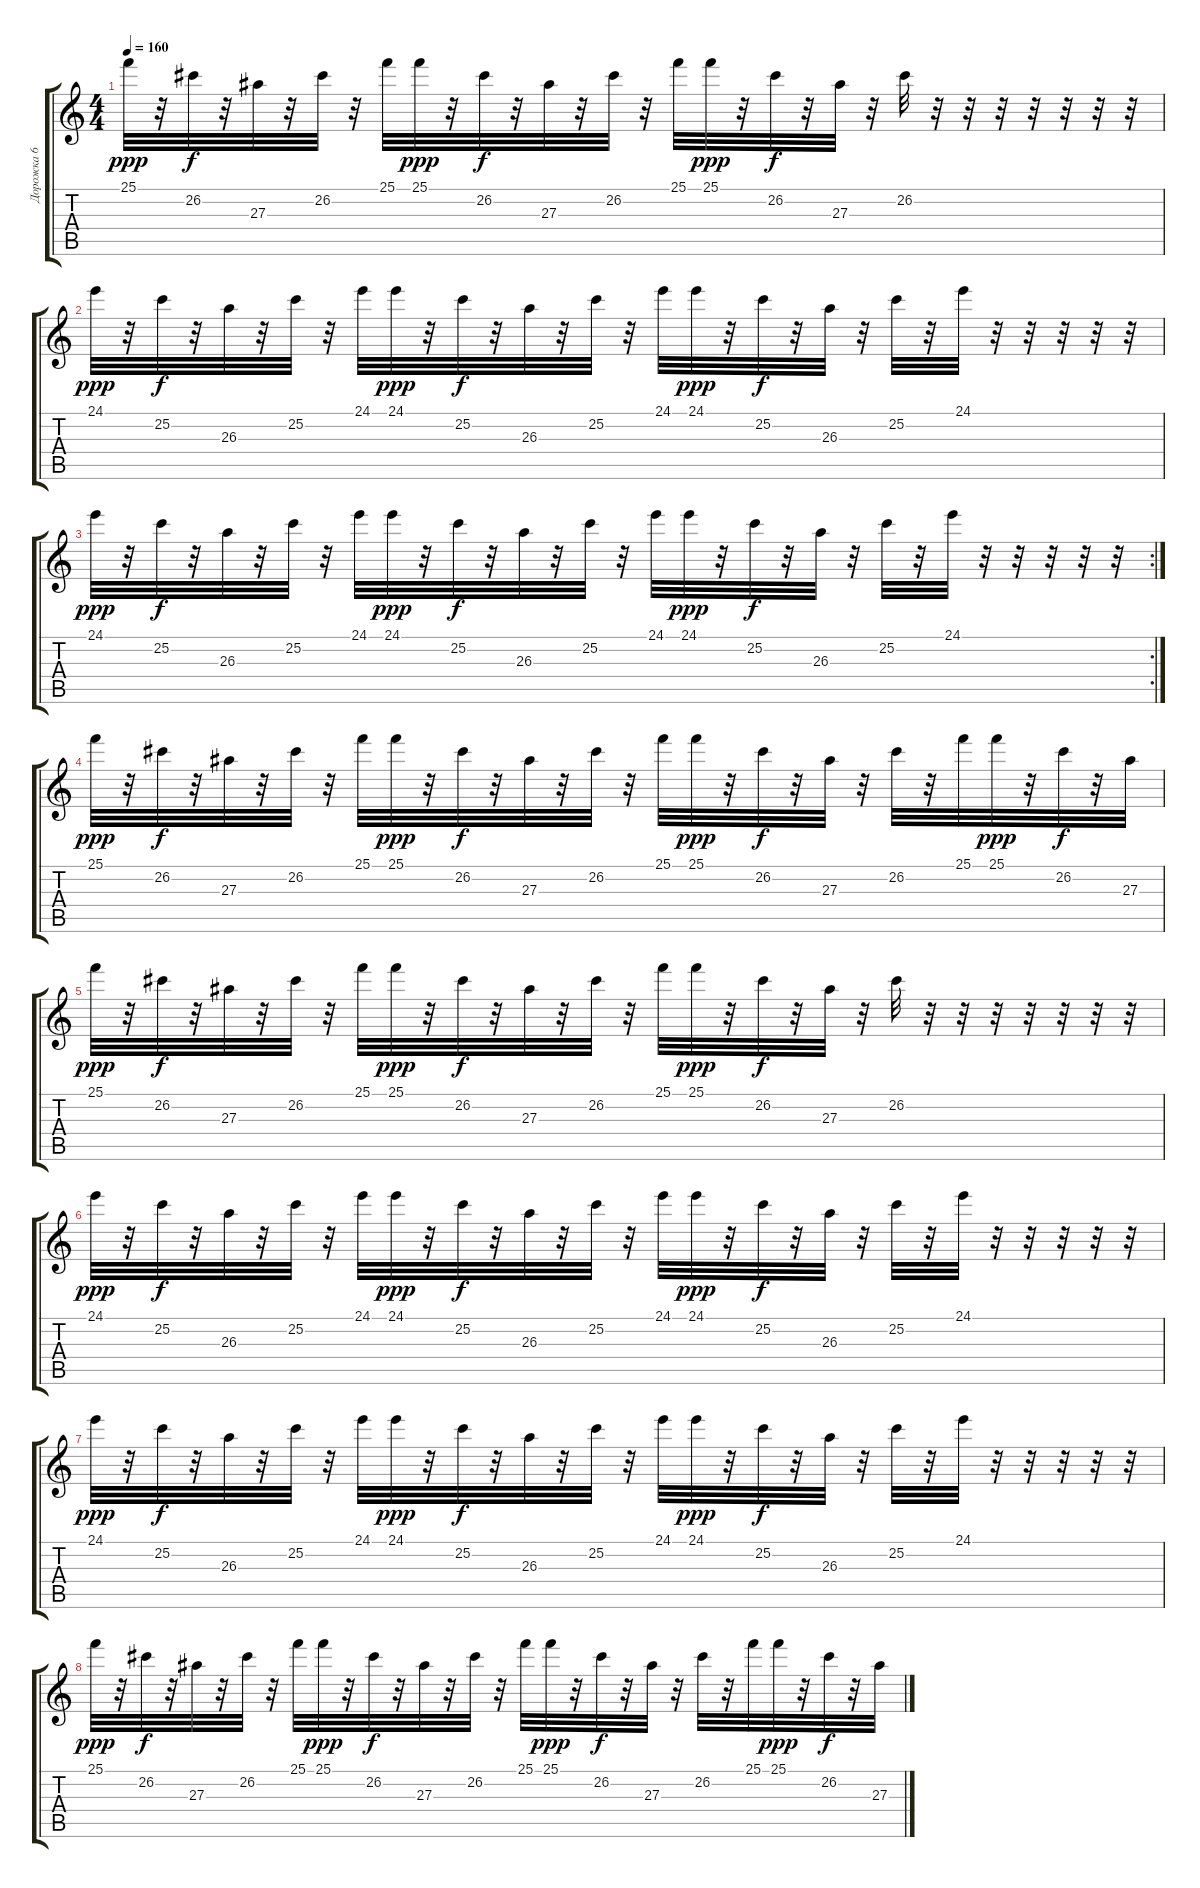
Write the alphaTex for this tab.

\track ("Дорожка 6" "Дорожка 6") {instrument stringensemble1}
\staff {score tabs}
\tuning (E4 B3 G3 D3 A2 E2) {hide}
\ts (4 4)
\tempo 160
\clef g2
\ks c
25.1.32{dy ppp} r.32 26.2.32{dy f} r.32 27.3.32 r.32 26.2.32 r.32 25.1.32 25.1.32{dy ppp} r.32 26.2.32{dy f} r.32 27.3.32 r.32 26.2.32 r.32 25.1.32 25.1.32{dy ppp} r.32 26.2.32{dy f} r.32 27.3.32 r.32 26.2.32 r.32 r.32 r.32 r.32 r.32 r.32 r.32 |
24.1.32{dy ppp} r.32 25.2.32{dy f} r.32 26.3.32 r.32 25.2.32 r.32 24.1.32 24.1.32{dy ppp} r.32 25.2.32{dy f} r.32 26.3.32 r.32 25.2.32 r.32 24.1.32 24.1.32{dy ppp} r.32 25.2.32{dy f} r.32 26.3.32 r.32 25.2.32 r.32 24.1.32 r.32 r.32 r.32 r.32 r.32 |
\rc 2
24.1.32{dy ppp} r.32 25.2.32{dy f} r.32 26.3.32 r.32 25.2.32 r.32 24.1.32 24.1.32{dy ppp} r.32 25.2.32{dy f} r.32 26.3.32 r.32 25.2.32 r.32 24.1.32 24.1.32{dy ppp} r.32 25.2.32{dy f} r.32 26.3.32 r.32 25.2.32 r.32 24.1.32 r.32 r.32 r.32 r.32 r.32 |
25.1.32{dy ppp} r.32 26.2.32{dy f} r.32 27.3.32 r.32 26.2.32 r.32 25.1.32 25.1.32{dy ppp} r.32 26.2.32{dy f} r.32 27.3.32 r.32 26.2.32 r.32 25.1.32 25.1.32{dy ppp} r.32 26.2.32{dy f} r.32 27.3.32 r.32 26.2.32 r.32 25.1.32 25.1.32{dy ppp} r.32 26.2.32{dy f} r.32 27.3.32 |
25.1.32{dy ppp} r.32 26.2.32{dy f} r.32 27.3.32 r.32 26.2.32 r.32 25.1.32 25.1.32{dy ppp} r.32 26.2.32{dy f} r.32 27.3.32 r.32 26.2.32 r.32 25.1.32 25.1.32{dy ppp} r.32 26.2.32{dy f} r.32 27.3.32 r.32 26.2.32 r.32 r.32 r.32 r.32 r.32 r.32 r.32 |
24.1.32{dy ppp} r.32 25.2.32{dy f} r.32 26.3.32 r.32 25.2.32 r.32 24.1.32 24.1.32{dy ppp} r.32 25.2.32{dy f} r.32 26.3.32 r.32 25.2.32 r.32 24.1.32 24.1.32{dy ppp} r.32 25.2.32{dy f} r.32 26.3.32 r.32 25.2.32 r.32 24.1.32 r.32 r.32 r.32 r.32 r.32 |
24.1.32{dy ppp} r.32 25.2.32{dy f} r.32 26.3.32 r.32 25.2.32 r.32 24.1.32 24.1.32{dy ppp} r.32 25.2.32{dy f} r.32 26.3.32 r.32 25.2.32 r.32 24.1.32 24.1.32{dy ppp} r.32 25.2.32{dy f} r.32 26.3.32 r.32 25.2.32 r.32 24.1.32 r.32 r.32 r.32 r.32 r.32 |
25.1.32{dy ppp} r.32 26.2.32{dy f} r.32 27.3.32 r.32 26.2.32 r.32 25.1.32 25.1.32{dy ppp} r.32 26.2.32{dy f} r.32 27.3.32 r.32 26.2.32 r.32 25.1.32 25.1.32{dy ppp} r.32 26.2.32{dy f} r.32 27.3.32 r.32 26.2.32 r.32 25.1.32 25.1.32{dy ppp} r.32 26.2.32{dy f} r.32 27.3.32
